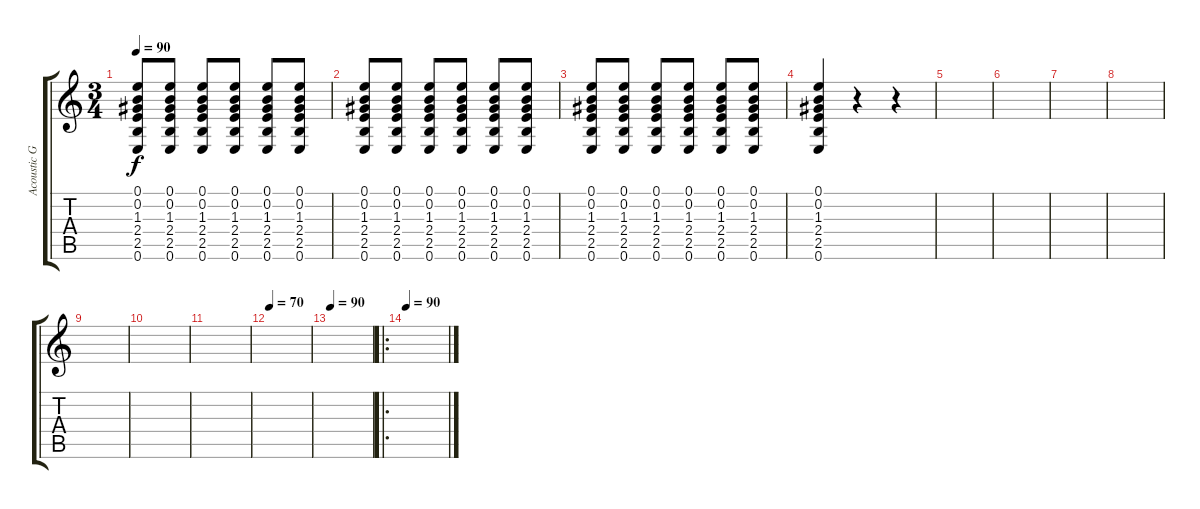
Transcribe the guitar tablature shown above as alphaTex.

\track ("Acoustic Guitar" "Acoustic G") {instrument acousticguitarsteel}
\staff {score tabs}
\tuning (E4 B3 G3 D3 A2 E2) {hide}
\ts (3 4)
\tempo 90
\clef g2
\ks c
(0.1 0.2 1.3 2.4 2.5 0.6).8{dy f} (0.1 0.2 1.3 2.4 2.5 0.6).8 (0.1 0.2 1.3 2.4 2.5 0.6).8 (0.1 0.2 1.3 2.4 2.5 0.6).8 (0.1 0.2 1.3 2.4 2.5 0.6).8 (0.1 0.2 1.3 2.4 2.5 0.6).8 |
(0.1 0.2 1.3 2.4 2.5 0.6).8 (0.1 0.2 1.3 2.4 2.5 0.6).8 (0.1 0.2 1.3 2.4 2.5 0.6).8 (0.1 0.2 1.3 2.4 2.5 0.6).8 (0.1 0.2 1.3 2.4 2.5 0.6).8 (0.1 0.2 1.3 2.4 2.5 0.6).8 |
(0.1 0.2 1.3 2.4 2.5 0.6).8 (0.1 0.2 1.3 2.4 2.5 0.6).8 (0.1 0.2 1.3 2.4 2.5 0.6).8 (0.1 0.2 1.3 2.4 2.5 0.6).8 (0.1 0.2 1.3 2.4 2.5 0.6).8 (0.1 0.2 1.3 2.4 2.5 0.6).8 |
(0.1 0.2 1.3 2.4 2.5 0.6).4 r.4 r.4 |
|
|
|
|
|
|
|
\tempo 70
|
\tempo 90
|
\ro
\tempo 90
